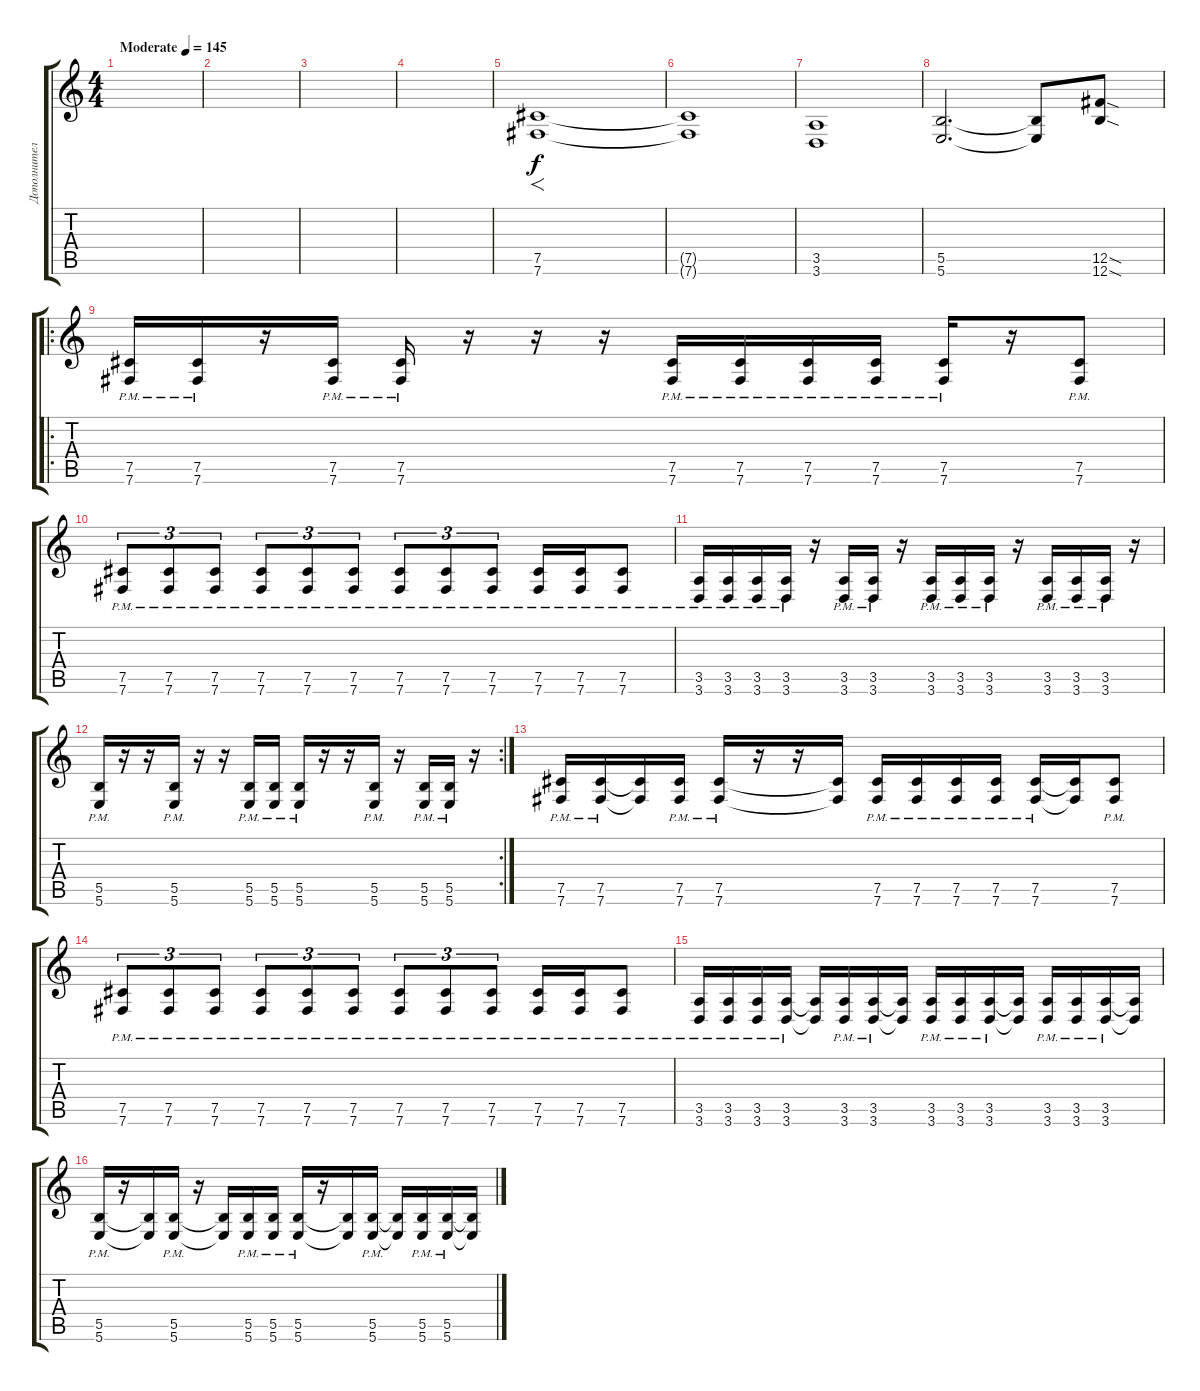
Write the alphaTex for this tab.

\track ("Дополнительный ритм" "Дополнител") {instrument distortionguitar}
\staff {score tabs}
\tuning (Db4 Ab3 E3 B2 Gb2 B1) {hide}
\ts (4 4)
\tempo (145 "Moderate")
\clef g2
\ks c
|
|
|
|
(7.5 7.6).1{f} |
(7.5{t} 7.6{t}).1 |
(3.5 3.6).1 |
(5.5 5.6).2{d} (5.5{t} 5.6{t}).8 (12.5{sod} 12.6{sod}).8 |
\ro
(7.5{pm} 7.6{pm}).16 (7.5{pm} 7.6{pm}).16 r.16 (7.5{pm} 7.6{pm}).16 (7.5{pm} 7.6{pm}).16 r.16 r.16 r.16 (7.5{pm} 7.6{pm}).16 (7.5{pm} 7.6{pm}).16 (7.5{pm} 7.6{pm}).16 (7.5{pm} 7.6{pm}).16 (7.5{pm} 7.6{pm}).16 r.16 (7.5{pm} 7.6{pm}).8 |
(7.5{pm} 7.6{pm}).8{tu (3 2)} (7.5{pm} 7.6{pm}).8{tu (3 2)} (7.5{pm} 7.6{pm}).8{tu (3 2)} (7.5{pm} 7.6{pm}).8{tu (3 2)} (7.5{pm} 7.6{pm}).8{tu (3 2)} (7.5{pm} 7.6{pm}).8{tu (3 2)} (7.5{pm} 7.6).8{tu (3 2)} (7.5{pm} 7.6{pm}).8{tu (3 2)} (7.5{pm} 7.6).8{tu (3 2)} (7.5{pm} 7.6{pm}).16 (7.5{pm} 7.6{pm}).16 (7.5{pm} 7.6{pm}).8 |
(3.5{pm} 3.6{pm}).16 (3.5{pm} 3.6{pm}).16 (3.5{pm} 3.6{pm}).16 (3.5{pm} 3.6{pm}).16 r.16 (3.5{pm} 3.6{pm}).16 (3.5{pm} 3.6{pm}).16 r.16 (3.5{pm} 3.6{pm}).16 (3.5{pm} 3.6{pm}).16 (3.5{pm} 3.6{pm}).16 r.16 (3.5{pm} 3.6{pm}).16 (3.5{pm} 3.6{pm}).16 (3.5{pm} 3.6{pm}).16 r.16 |
\rc 2
(5.5{pm} 5.6{pm}).16 r.16 r.16 (5.5{pm} 5.6{pm}).16 r.16 r.16 (5.5{pm} 5.6{pm}).16 (5.5{pm} 5.6{pm}).16 (5.5{pm} 5.6{pm}).16 r.16 r.16 (5.5{pm} 5.6{pm}).16 r.16 (5.5{pm} 5.6{pm}).16 (5.5{pm} 5.6{pm}).16 r.16 |
(7.5{pm} 7.6{pm}).16 (7.5{pm} 7.6{pm}).16 (7.5{t} 7.6{t}).16 (7.5{pm} 7.6{pm}).16 (7.5{pm} 7.6{pm}).16 r.16 r.16 (7.5{t} 7.6{t}).16 (7.5{pm} 7.6{pm}).16 (7.5{pm} 7.6{pm}).16 (7.5{pm} 7.6{pm}).16 (7.5{pm} 7.6{pm}).16 (7.5{pm} 7.6{pm}).16 (7.5{t} 7.6{t}).16 (7.5{pm} 7.6{pm}).8 |
(7.5{pm} 7.6{pm}).8{tu (3 2)} (7.5{pm} 7.6{pm}).8{tu (3 2)} (7.5{pm} 7.6{pm}).8{tu (3 2)} (7.5{pm} 7.6{pm}).8{tu (3 2)} (7.5{pm} 7.6{pm}).8{tu (3 2)} (7.5{pm} 7.6{pm}).8{tu (3 2)} (7.5{pm} 7.6).8{tu (3 2)} (7.5{pm} 7.6{pm}).8{tu (3 2)} (7.5{pm} 7.6).8{tu (3 2)} (7.5{pm} 7.6{pm}).16 (7.5{pm} 7.6{pm}).16 (7.5{pm} 7.6{pm}).8 |
(3.5{pm} 3.6{pm}).16 (3.5{pm} 3.6{pm}).16 (3.5{pm} 3.6{pm}).16 (3.5{pm} 3.6{pm}).16 (3.5{t} 3.6{t}).16 (3.5{pm} 3.6{pm}).16 (3.5{pm} 3.6{pm}).16 (3.5{t} 3.6{t}).16 (3.5{pm} 3.6{pm}).16 (3.5{pm} 3.6{pm}).16 (3.5{pm} 3.6{pm}).16 (3.5{t} 3.6{t}).16 (3.5{pm} 3.6{pm}).16 (3.5{pm} 3.6{pm}).16 (3.5{pm} 3.6{pm}).16 (3.5{t} 3.6{t}).16 |
(5.5{pm} 5.6{pm}).16 r.16 (5.5{t} 5.6{t}).16 (5.5{pm} 5.6{pm}).16 r.16 (5.5{t} 5.6{t}).16 (5.5{pm} 5.6{pm}).16 (5.5{pm} 5.6{pm}).16 (5.5{pm} 5.6{pm}).16 r.16 (5.5{t} 5.6{t}).16 (5.5{pm} 5.6{pm}).16 (5.5{t} 5.6{t}).16 (5.5{pm} 5.6{pm}).16 (5.5{pm} 5.6{pm}).16 (5.5{t} 5.6{t}).16
